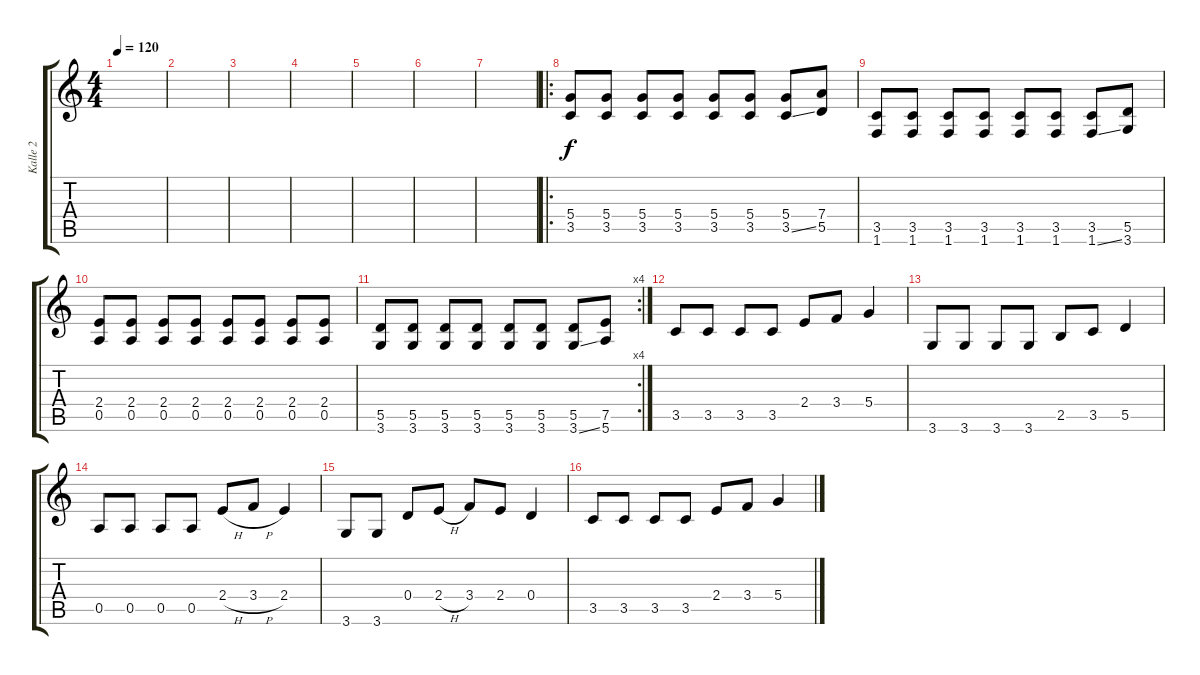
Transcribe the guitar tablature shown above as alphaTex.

\track ("Kalle 2" "Kalle 2") {instrument distortionguitar}
\staff {score tabs}
\tuning (E4 B3 G3 D3 A2 E2) {hide}
\ts (4 4)
\tempo 120
\clef g2
\ks c
|
|
|
|
|
|
|
\ro
(5.4 3.5).8 (5.4 3.5).8 (5.4 3.5).8 (5.4 3.5).8 (5.4 3.5).8 (5.4 3.5).8 (5.4 3.5{ss}).8 (7.4 5.5).8 |
(3.5 1.6).8 (3.5 1.6).8 (3.5 1.6).8 (3.5 1.6).8 (3.5 1.6).8 (3.5 1.6).8 (3.5 1.6{ss}).8 (5.5 3.6).8 |
(2.4 0.5).8 (2.4 0.5).8 (2.4 0.5).8 (2.4 0.5).8 (2.4 0.5).8 (2.4 0.5).8 (2.4 0.5).8 (2.4 0.5).8 |
\rc 4
(5.5 3.6).8 (5.5 3.6).8 (5.5 3.6).8 (5.5 3.6).8 (5.5 3.6).8 (5.5 3.6).8 (5.5 3.6{ss}).8 (7.5 5.6).8 |
3.5.8 3.5.8 3.5.8 3.5.8 2.4.8 3.4.8 5.4.4 |
3.6.8 3.6.8 3.6.8 3.6.8 2.5.8 3.5.8 5.5.4 |
0.5.8 0.5.8 0.5.8 0.5.8 2.4{h}.8 3.4{h}.8 2.4.4 |
3.6.8 3.6.8 0.4.8 2.4{h}.8 3.4.8 2.4.8 0.4.4 |
3.5.8 3.5.8 3.5.8 3.5.8 2.4.8 3.4.8 5.4.4
